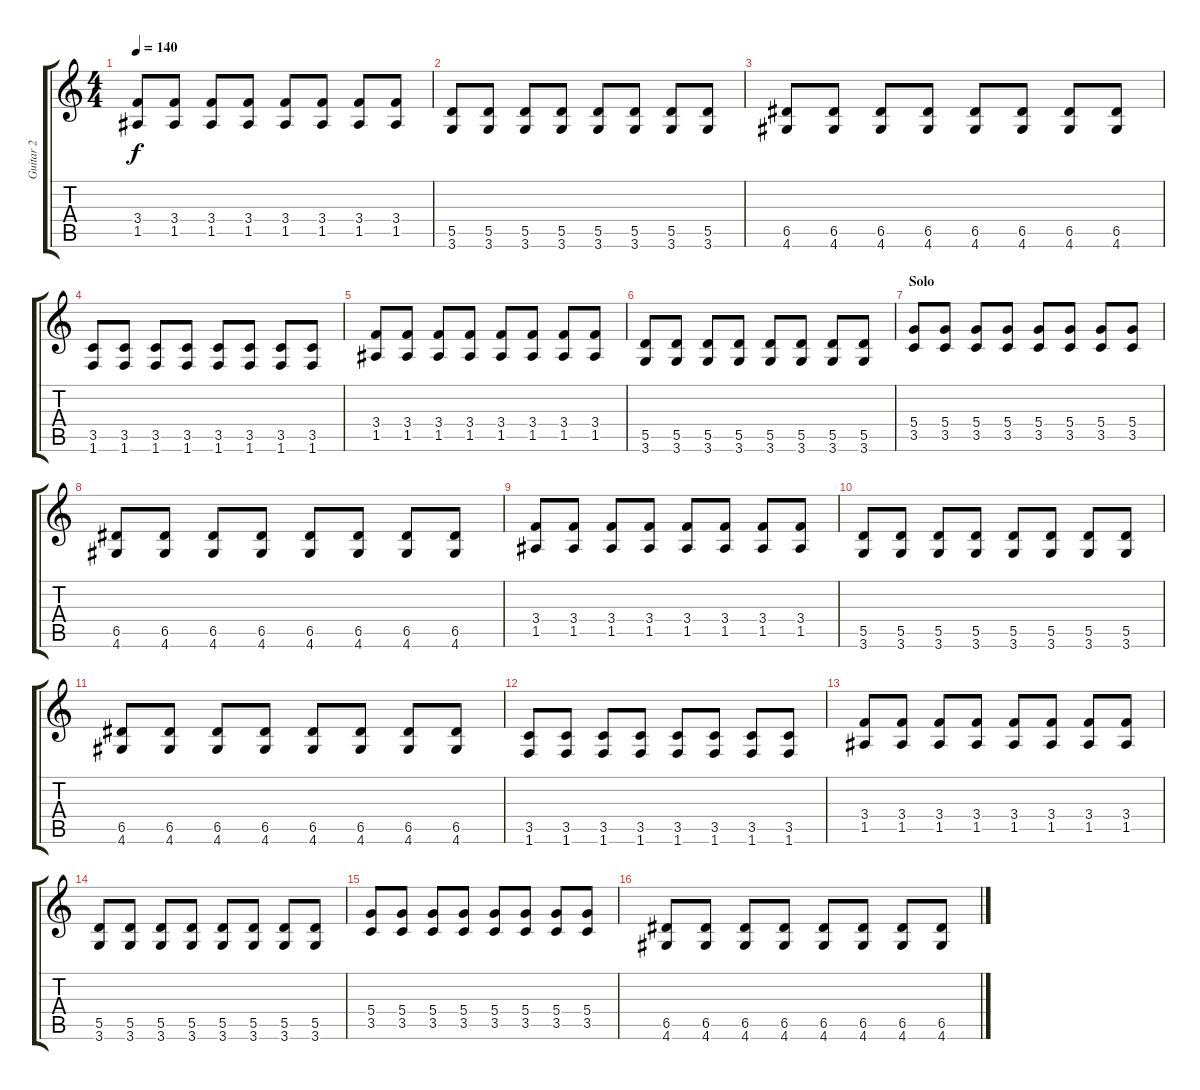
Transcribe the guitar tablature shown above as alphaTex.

\track ("Guitar 2" "Guitar 2") {instrument distortionguitar}
\staff {score tabs}
\tuning (E4 B3 G3 D3 A2 E2) {hide}
\ts (4 4)
\tempo 140
\clef g2
\ks c
(3.4 1.5).8{dy f} (3.4 1.5).8 (3.4 1.5).8 (3.4 1.5).8 (3.4 1.5).8 (3.4 1.5).8 (3.4 1.5).8 (3.4 1.5).8 |
(5.5 3.6).8 (5.5 3.6).8 (5.5 3.6).8 (5.5 3.6).8 (5.5 3.6).8 (5.5 3.6).8 (5.5 3.6).8 (5.5 3.6).8 |
(6.5 4.6).8 (6.5 4.6).8 (6.5 4.6).8 (6.5 4.6).8 (6.5 4.6).8 (6.5 4.6).8 (6.5 4.6).8 (6.5 4.6).8 |
(3.5 1.6).8 (3.5 1.6).8 (3.5 1.6).8 (3.5 1.6).8 (3.5 1.6).8 (3.5 1.6).8 (3.5 1.6).8 (3.5 1.6).8 |
(3.4 1.5).8 (3.4 1.5).8 (3.4 1.5).8 (3.4 1.5).8 (3.4 1.5).8 (3.4 1.5).8 (3.4 1.5).8 (3.4 1.5).8 |
(5.5 3.6).8 (5.5 3.6).8 (5.5 3.6).8 (5.5 3.6).8 (5.5 3.6).8 (5.5 3.6).8 (5.5 3.6).8 (5.5 3.6).8 |
\section ("" "Solo")
(5.4 3.5).8 (5.4 3.5).8 (5.4 3.5).8 (5.4 3.5).8 (5.4 3.5).8 (5.4 3.5).8 (5.4 3.5).8 (5.4 3.5).8 |
(6.5 4.6).8 (6.5 4.6).8 (6.5 4.6).8 (6.5 4.6).8 (6.5 4.6).8 (6.5 4.6).8 (6.5 4.6).8 (6.5 4.6).8 |
(3.4 1.5).8 (3.4 1.5).8 (3.4 1.5).8 (3.4 1.5).8 (3.4 1.5).8 (3.4 1.5).8 (3.4 1.5).8 (3.4 1.5).8 |
(5.5 3.6).8 (5.5 3.6).8 (5.5 3.6).8 (5.5 3.6).8 (5.5 3.6).8 (5.5 3.6).8 (5.5 3.6).8 (5.5 3.6).8 |
(6.5 4.6).8 (6.5 4.6).8 (6.5 4.6).8 (6.5 4.6).8 (6.5 4.6).8 (6.5 4.6).8 (6.5 4.6).8 (6.5 4.6).8 |
(3.5 1.6).8 (3.5 1.6).8 (3.5 1.6).8 (3.5 1.6).8 (3.5 1.6).8 (3.5 1.6).8 (3.5 1.6).8 (3.5 1.6).8 |
(3.4 1.5).8 (3.4 1.5).8 (3.4 1.5).8 (3.4 1.5).8 (3.4 1.5).8 (3.4 1.5).8 (3.4 1.5).8 (3.4 1.5).8 |
(5.5 3.6).8 (5.5 3.6).8 (5.5 3.6).8 (5.5 3.6).8 (5.5 3.6).8 (5.5 3.6).8 (5.5 3.6).8 (5.5 3.6).8 |
(5.4 3.5).8 (5.4 3.5).8 (5.4 3.5).8 (5.4 3.5).8 (5.4 3.5).8 (5.4 3.5).8 (5.4 3.5).8 (5.4 3.5).8 |
(6.5 4.6).8 (6.5 4.6).8 (6.5 4.6).8 (6.5 4.6).8 (6.5 4.6).8 (6.5 4.6).8 (6.5 4.6).8 (6.5 4.6).8
